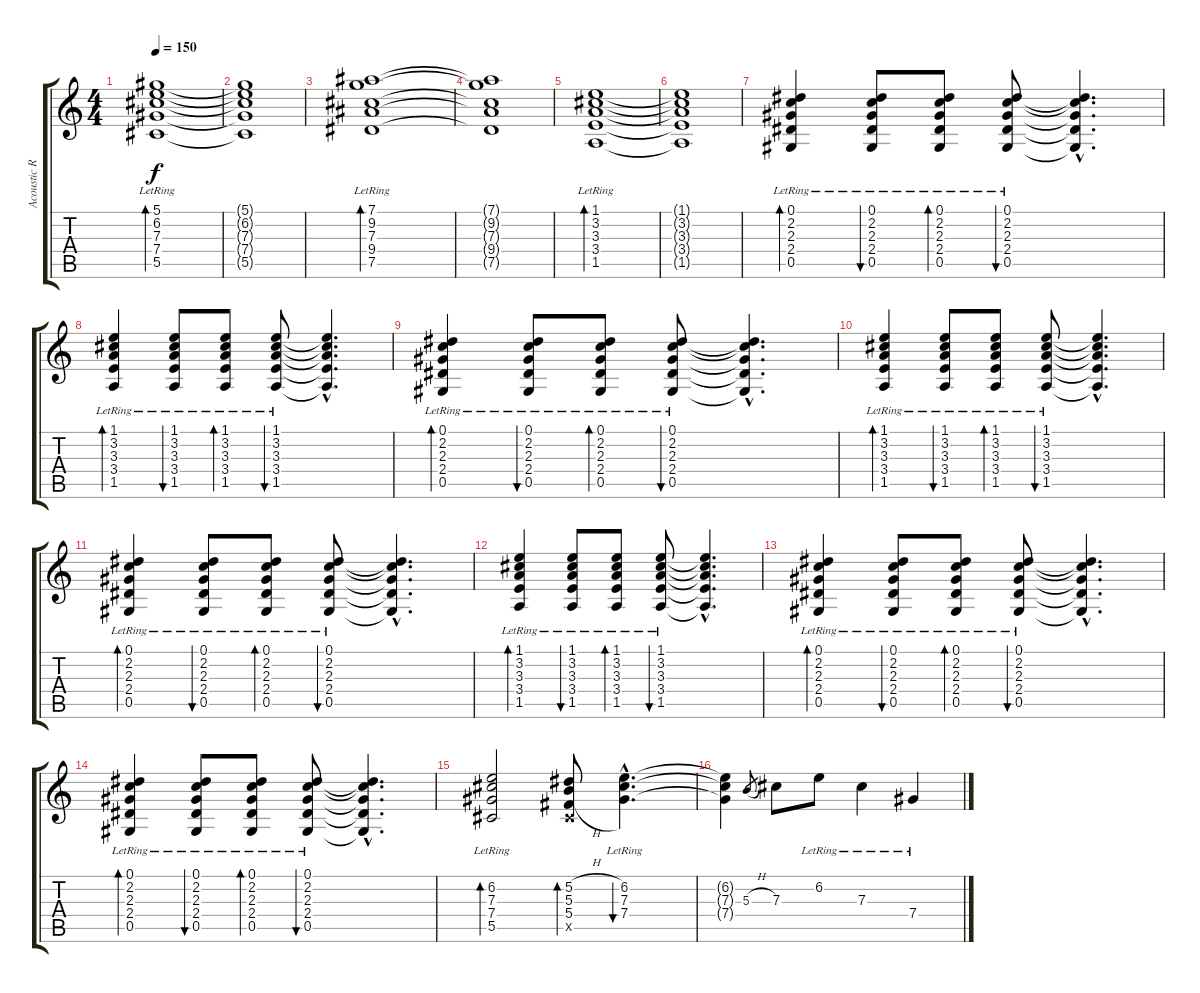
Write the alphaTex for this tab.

\track ("Acoustic Rhytm" "Acoustic R") {instrument acousticguitarsteel}
\staff {score tabs}
\tuning (Eb4 Bb3 Gb3 Db3 Ab2 Eb2) {hide}
\ts (4 4)
\tempo 150
\clef g2
\ks c
(5.1{lr} 6.2{lr} 7.3{lr} 7.4{lr} 5.5{lr}).1{bd 480 dy f} |
(5.1{t} 6.2{t} 7.3{t} 7.4{t} 5.5{t}).1 |
(7.1{lr} 9.2{lr} 7.3{lr} 9.4{lr} 7.5{lr}).1{bd 480} |
(7.1{t} 9.2{t} 7.3{t} 9.4{t} 7.5{t}).1 |
(1.1{lr} 3.2{lr} 3.3{lr} 3.4{lr} 1.5{lr}).1{bd 480} |
(1.1{t} 3.2{t} 3.3{t} 3.4{t} 1.5{t}).1 |
(0.1{lr} 2.2{lr} 2.3{lr} 2.4{lr} 0.5{lr}).4{bd 30} (0.1{lr} 2.2{lr} 2.3{lr} 2.4{lr} 0.5{lr}).8{bu 30} (0.1{lr} 2.2{lr} 2.3{lr} 2.4{lr} 0.5{lr}).8{bd 30} (0.1{lr} 2.2{lr} 2.3{lr} 2.4{lr} 0.5{lr}).8{bu 30} (0.1{hac t} 2.2{hac t} 2.3{hac t} 2.4{hac t} 0.5{hac t}).4{d} |
(1.1{lr} 3.2{lr} 3.3{lr} 3.4{lr} 1.5{lr}).4{bd 30} (1.1{lr} 3.2{lr} 3.3{lr} 3.4{lr} 1.5{lr}).8{bu 30} (1.1{lr} 3.2{lr} 3.3{lr} 3.4{lr} 1.5{lr}).8{bd 30} (1.1{lr} 3.2{lr} 3.3{lr} 3.4{lr} 1.5{lr}).8{bu 30} (1.1{hac t} 3.2{hac t} 3.3{hac t} 3.4{hac t} 1.5{hac t}).4{d} |
(0.1{lr} 2.2{lr} 2.3{lr} 2.4{lr} 0.5{lr}).4{bd 30} (0.1{lr} 2.2{lr} 2.3{lr} 2.4{lr} 0.5{lr}).8{bu 30} (0.1{lr} 2.2{lr} 2.3{lr} 2.4{lr} 0.5{lr}).8{bd 30} (0.1{lr} 2.2{lr} 2.3{lr} 2.4{lr} 0.5{lr}).8{bu 30} (0.1{hac t} 2.2{hac t} 2.3{hac t} 2.4{hac t} 0.5{hac t}).4{d} |
(1.1{lr} 3.2{lr} 3.3{lr} 3.4{lr} 1.5{lr}).4{bd 30} (1.1{lr} 3.2{lr} 3.3{lr} 3.4{lr} 1.5{lr}).8{bu 30} (1.1{lr} 3.2{lr} 3.3{lr} 3.4{lr} 1.5{lr}).8{bd 30} (1.1{lr} 3.2{lr} 3.3{lr} 3.4{lr} 1.5{lr}).8{bu 30} (1.1{hac t} 3.2{hac t} 3.3{hac t} 3.4{hac t} 1.5{hac t}).4{d} |
(0.1{lr} 2.2{lr} 2.3{lr} 2.4{lr} 0.5{lr}).4{bd 30} (0.1{lr} 2.2{lr} 2.3{lr} 2.4{lr} 0.5{lr}).8{bu 30} (0.1{lr} 2.2{lr} 2.3{lr} 2.4{lr} 0.5{lr}).8{bd 30} (0.1{lr} 2.2{lr} 2.3{lr} 2.4{lr} 0.5{lr}).8{bu 30} (0.1{hac t} 2.2{hac t} 2.3{hac t} 2.4{hac t} 0.5{hac t}).4{d} |
(1.1{lr} 3.2{lr} 3.3{lr} 3.4{lr} 1.5{lr}).4{bd 30} (1.1{lr} 3.2{lr} 3.3{lr} 3.4{lr} 1.5{lr}).8{bu 30} (1.1{lr} 3.2{lr} 3.3{lr} 3.4{lr} 1.5{lr}).8{bd 30} (1.1{lr} 3.2{lr} 3.3{lr} 3.4{lr} 1.5{lr}).8{bu 30} (1.1{hac t} 3.2{hac t} 3.3{hac t} 3.4{hac t} 1.5{hac t}).4{d} |
(0.1{lr} 2.2{lr} 2.3{lr} 2.4{lr} 0.5{lr}).4{bd 30} (0.1{lr} 2.2{lr} 2.3{lr} 2.4{lr} 0.5{lr}).8{bu 30} (0.1{lr} 2.2{lr} 2.3{lr} 2.4{lr} 0.5{lr}).8{bd 30} (0.1{lr} 2.2{lr} 2.3{lr} 2.4{lr} 0.5{lr}).8{bu 30} (0.1{hac t} 2.2{hac t} 2.3{hac t} 2.4{hac t} 0.5{hac t}).4{d} |
(0.1{lr} 2.2{lr} 2.3{lr} 2.4{lr} 0.5{lr}).4{bd 30} (0.1{lr} 2.2{lr} 2.3{lr} 2.4{lr} 0.5{lr}).8{bu 30} (0.1{lr} 2.2{lr} 2.3{lr} 2.4{lr} 0.5{lr}).8{bd 30} (0.1{lr} 2.2{lr} 2.3{lr} 2.4{lr} 0.5{lr}).8{bu 30} (0.1{hac t} 2.2{hac t} 2.3{hac t} 2.4{hac t} 0.5{hac t}).4{d} |
(6.2{lr} 7.3{lr} 7.4{lr} 5.5{lr}).2{bd 60} (5.2{h} 5.3{h} 5.4{h} 5.5{x}).8{bd 60} (6.2{hac lr} 7.3{hac lr} 7.4{hac lr}).4{d bu 60} |
(6.2{t} 7.3{t} 7.4{t}).4 5.3{h}.8{gr} 7.3.8 6.2{lr}.8 7.3{lr}.4 7.4{lr}.4
